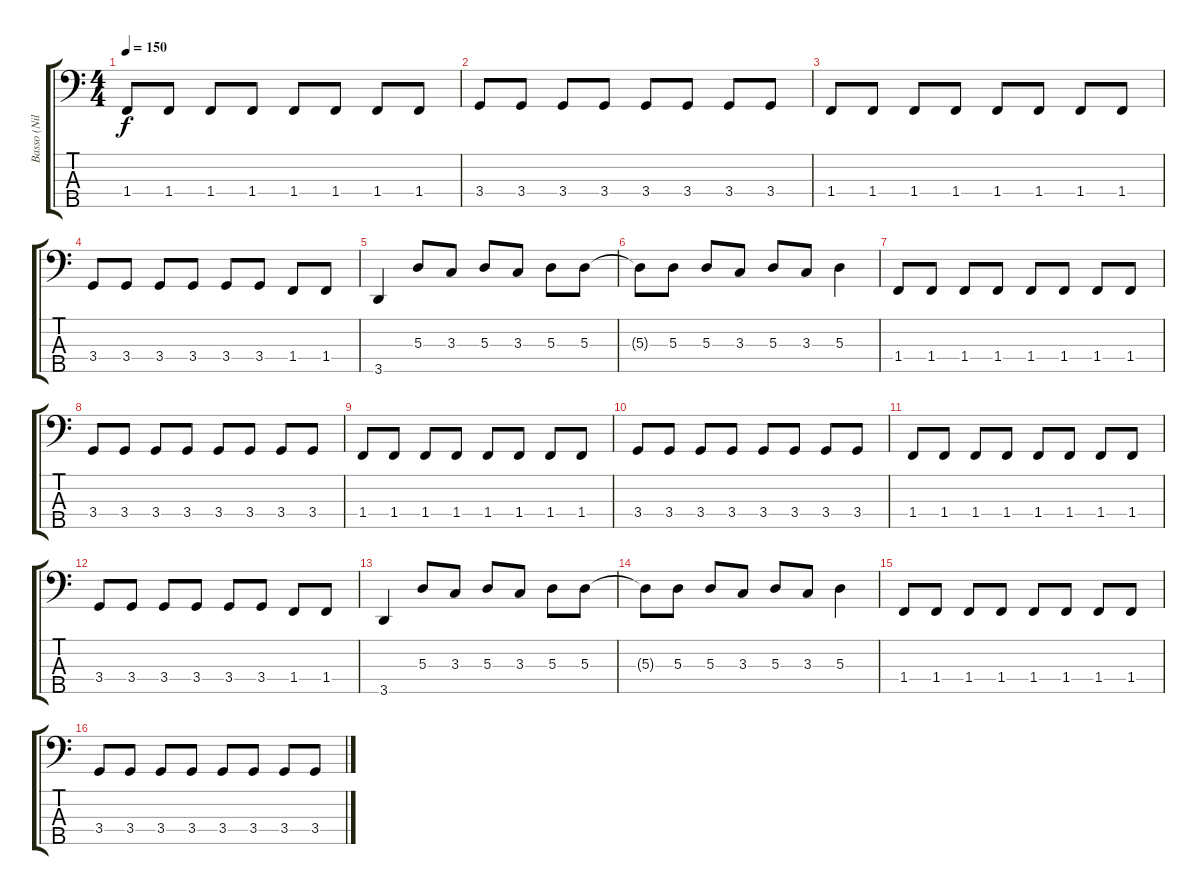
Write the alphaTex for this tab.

\track ("Basso (Nils Ursin)" "Basso (Nil") {instrument electricbassfinger}
\staff {score tabs}
\tuning (G2 D2 A1 E1 B0) {hide}
\ts (4 4)
\tempo 150
\clef f4
\ks c
1.4.8{dy f} 1.4.8 1.4.8 1.4.8 1.4.8 1.4.8 1.4.8 1.4.8 |
3.4.8 3.4.8 3.4.8 3.4.8 3.4.8 3.4.8 3.4.8 3.4.8 |
1.4.8 1.4.8 1.4.8 1.4.8 1.4.8 1.4.8 1.4.8 1.4.8 |
3.4.8 3.4.8 3.4.8 3.4.8 3.4.8 3.4.8 1.4.8 1.4.8 |
3.5.4 5.3.8 3.3.8 5.3.8 3.3.8 5.3.8 5.3.8 |
5.3{t}.8 5.3.8 5.3.8 3.3.8 5.3.8 3.3.8 5.3.4 |
1.4.8 1.4.8 1.4.8 1.4.8 1.4.8 1.4.8 1.4.8 1.4.8 |
3.4.8 3.4.8 3.4.8 3.4.8 3.4.8 3.4.8 3.4.8 3.4.8 |
1.4.8 1.4.8 1.4.8 1.4.8 1.4.8 1.4.8 1.4.8 1.4.8 |
3.4.8 3.4.8 3.4.8 3.4.8 3.4.8 3.4.8 3.4.8 3.4.8 |
1.4.8 1.4.8 1.4.8 1.4.8 1.4.8 1.4.8 1.4.8 1.4.8 |
3.4.8 3.4.8 3.4.8 3.4.8 3.4.8 3.4.8 1.4.8 1.4.8 |
3.5.4 5.3.8 3.3.8 5.3.8 3.3.8 5.3.8 5.3.8 |
5.3{t}.8 5.3.8 5.3.8 3.3.8 5.3.8 3.3.8 5.3.4 |
1.4.8 1.4.8 1.4.8 1.4.8 1.4.8 1.4.8 1.4.8 1.4.8 |
3.4.8 3.4.8 3.4.8 3.4.8 3.4.8 3.4.8 3.4.8 3.4.8
